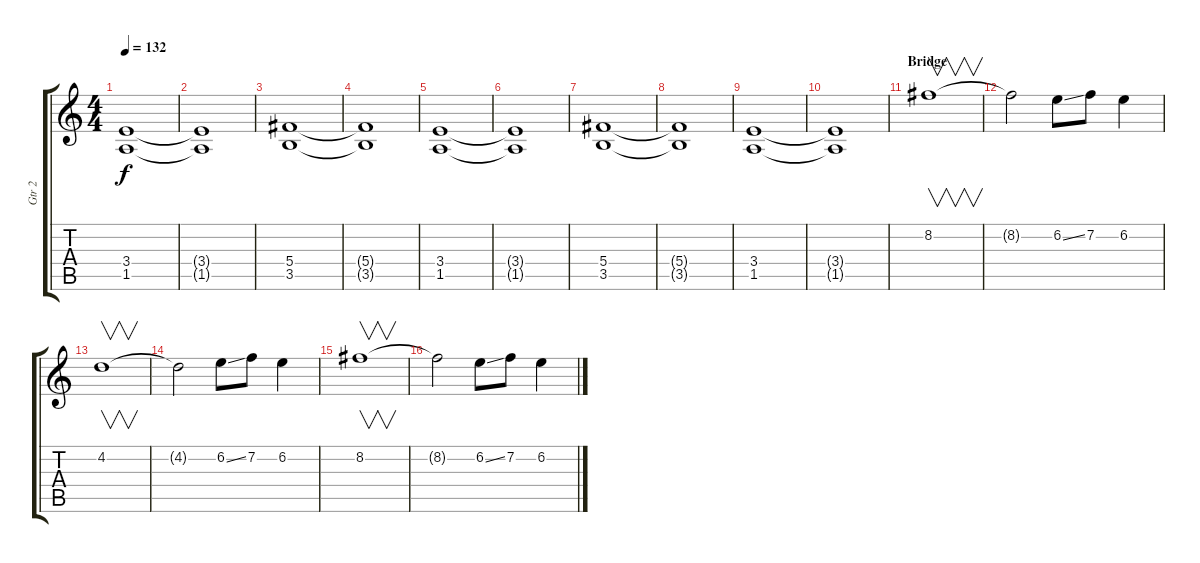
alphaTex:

\track ("Gtr 2" "Gtr 2") {instrument distortionguitar}
\staff {score tabs}
\tuning (Eb4 Bb3 Gb3 Db3 Ab2 Eb2) {hide}
\ts (4 4)
\tempo 132
\clef g2
\ks c
(3.4 1.5).1{dy f} |
(3.4{t} 1.5{t}).1 |
(5.4 3.5).1 |
(5.4{t} 3.5{t}).1 |
(3.4 1.5).1 |
(3.4{t} 1.5{t}).1 |
(5.4 3.5).1 |
(5.4{t} 3.5{t}).1 |
(3.4 1.5).1 |
(3.4{t} 1.5{t}).1 |
\section ("" "Bridge")
8.2.1{v} |
8.2{t}.2 6.2{ss}.8 7.2.8 6.2.4 |
4.2.1{v} |
4.2{t}.2 6.2{ss}.8 7.2.8 6.2.4 |
8.2.1{v} |
8.2{t}.2 6.2{ss}.8 7.2.8 6.2.4
